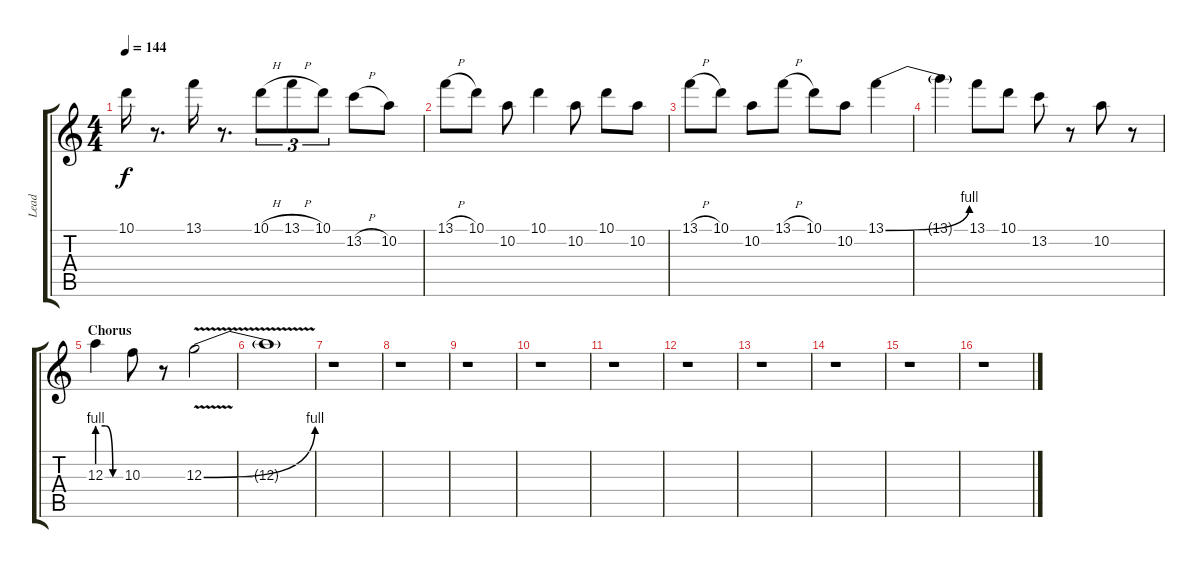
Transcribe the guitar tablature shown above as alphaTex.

\track ("Lead" "Lead") {instrument distortionguitar}
\staff {score tabs}
\tuning (E4 B3 G3 D3 A2 E2) {hide}
\ts (4 4)
\tempo 144
\clef g2
\ks c
10.1.16{dy f} r.8{d} 13.1.16 r.8{d} 10.1{h}.8{tu (3 2)} 13.1{h}.8{tu (3 2)} 10.1.8{tu (3 2)} 13.2{h}.8 10.2.8 |
13.1{h}.8 10.1.8 10.2.8 10.1.4 10.2.8 10.1.8 10.2.8 |
13.1{h}.8 10.1.8 10.2.8 13.1{h}.8 10.1.8 10.2.8 13.1{be (bend 0 0 60 4)}.4 |
13.1{t}.4 13.1.8 10.1.8 13.2.8 r.8 10.2.8 r.8 |
\section ("" "Chorus")
12.3{be (custom 0 4 20 4 40 0 60 0)}.4 10.3.8 r.8 12.3{be (bend 0 0 60 4) v}.2 |
12.3{t}.1 |
r.1 |
r.1 |
r.1 |
r.1 |
r.1 |
r.1 |
r.1 |
r.1 |
r.1 |
r.1
